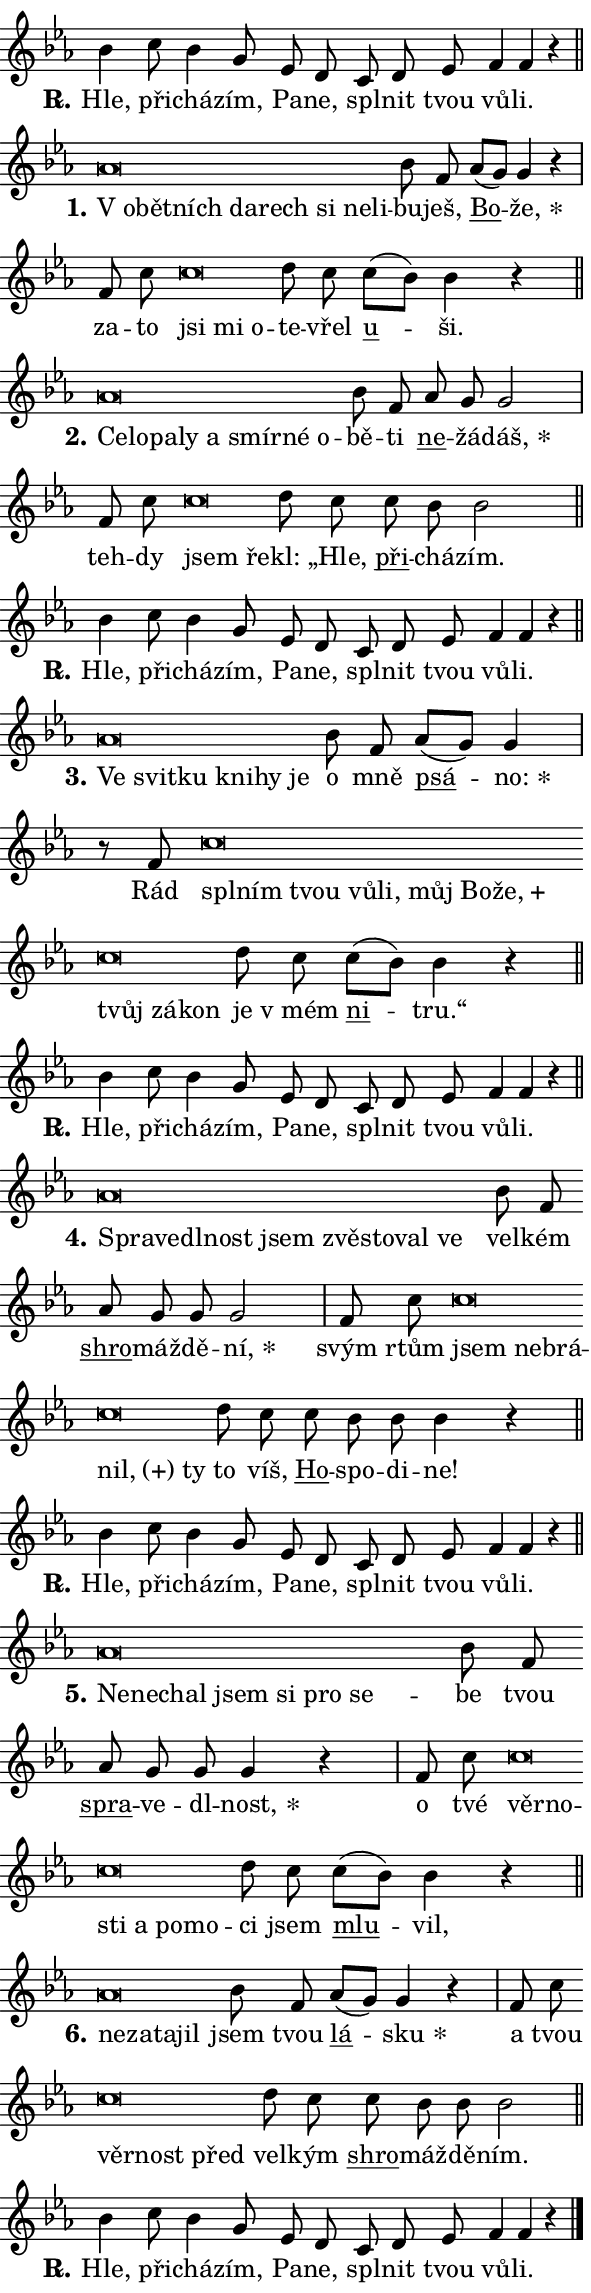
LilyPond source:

\version "2.24.0"
\header { tagline = "" }
\paper {
  indent = 0\cm
  top-margin = 0\cm
  right-margin = 0.13\cm % to fit lyric hyphens
  bottom-margin = 0\cm
  left-margin = 0\cm
  paper-width = 10\cm
  page-breaking = #ly:one-page-breaking
  system-system-spacing.basic-distance = #11
  score-system-spacing.basic-distance = #11
  ragged-last = ##f
}


%% Author: Thomas Morley
%% https://lists.gnu.org/archive/html/lilypond-user/2020-05/msg00002.html
#(define (line-position grob)
"Returns position of @var[grob} in current system:
   @code{'start}, if at first time-step
   @code{'end}, if at last time-step
   @code{'middle} otherwise
"
  (let* ((col (ly:item-get-column grob))
         (ln (ly:grob-object col 'left-neighbor))
         (rn (ly:grob-object col 'right-neighbor))
         (col-to-check-left (if (ly:grob? ln) ln col))
         (col-to-check-right (if (ly:grob? rn) rn col))
         (break-dir-left
           (and
             (ly:grob-property col-to-check-left 'non-musical #f)
             (ly:item-break-dir col-to-check-left)))
         (break-dir-right
           (and
             (ly:grob-property col-to-check-right 'non-musical #f)
             (ly:item-break-dir col-to-check-right))))
        (cond ((eqv? 1 break-dir-left) 'start)
              ((eqv? -1 break-dir-right) 'end)
              (else 'middle))))

#(define (tranparent-at-line-position vctor)
  (lambda (grob)
  "Relying on @code{line-position} select the relevant enry from @var{vctor}.
Used to determine transparency,"
    (case (line-position grob)
      ((end) (not (vector-ref vctor 0)))
      ((middle) (not (vector-ref vctor 1)))
      ((start) (not (vector-ref vctor 2))))))

noteHeadBreakVisibility =
#(define-music-function (break-visibility)(vector?)
"Makes @code{NoteHead}s transparent relying on @var{break-visibility}"
#{
  \override NoteHead.transparent =
    #(tranparent-at-line-position break-visibility)
#})

#(define delete-ledgers-for-transparent-note-heads
  (lambda (grob)
    "Reads whether a @code{NoteHead} is transparent.
If so this @code{NoteHead} is removed from @code{'note-heads} from
@var{grob}, which is supposed to be @code{LedgerLineSpanner}.
As a result ledgers are not printed for this @code{NoteHead}"
    (let* ((nhds-array (ly:grob-object grob 'note-heads))
           (nhds-list
             (if (ly:grob-array? nhds-array)
                 (ly:grob-array->list nhds-array)
                 '()))
           ;; Relies on the transparent-property being done before
           ;; Staff.LedgerLineSpanner.after-line-breaking is executed.
           ;; This is fragile ...
           (to-keep
             (remove
               (lambda (nhd)
                 (ly:grob-property nhd 'transparent #f))
               nhds-list)))
      ;; TODO find a better method to iterate over grob-arrays, similiar
      ;; to filter/remove etc for lists
      ;; For now rebuilt from scratch
      (set! (ly:grob-object grob 'note-heads)  '())
      (for-each
        (lambda (nhd)
          (ly:pointer-group-interface::add-grob grob 'note-heads nhd))
        to-keep))))

squashNotes = {
  \override NoteHead.X-extent = #'(-0.2 . 0.2)
  \override NoteHead.Y-extent = #'(-0.75 . 0)
  \override NoteHead.stencil =
    #(lambda (grob)
       (let ((pos (ly:grob-property grob 'staff-position)))
         (begin
           (if (< pos -7) (display "ERROR: Lower brevis then expected\n") (display ""))
           (if (<= pos -6) ly:text-interface::print ly:note-head::print))))
}
unSquashNotes = {
  \revert NoteHead.X-extent
  \revert NoteHead.Y-extent
  \revert NoteHead.stencil
}

hideNotes = \noteHeadBreakVisibility #begin-of-line-visible
unHideNotes = \noteHeadBreakVisibility #all-visible

% work-around for resetting accidentals
% https://lilypond.org/doc/v2.23/Documentation/notation/displaying-rhythms#unmetered-music
cadenzaMeasure = {
  \cadenzaOff
  \partial 1024 s1024
  \cadenzaOn
}

#(define-markup-command (accent layout props text) (markup?)
  "Underline accented syllable"
  (interpret-markup layout props
    #{\markup \override #'(offset . 4.3) \underline { #text }#}))

responsum = \markup \concat {
  "R" \hspace #-1.05 \path #0.1 #'((moveto 0 0.07) (lineto 0.9 0.8)) \hspace #0.05 "."
}

spaceSize = #0.6828661417322834 % exact space size for TeX Gyre Schola

\layout {
  \context {
    \Staff
    \remove "Time_signature_engraver"
    \override LedgerLineSpanner.after-line-breaking = #delete-ledgers-for-transparent-note-heads
  }
  \context {
    \Lyrics {
      \override LyricSpace.minimum-distance = \spaceSize
      \override LyricText.font-name = #"TeX Gyre Schola"
      \override LyricText.font-size = 1
      \override StanzaNumber.font-name = #"TeX Gyre Schola Bold"
      \override StanzaNumber.font-size = 1
    }
  }
  \context {
    \Score 
    \override NoteHead.text =
      #(lambda (grob) 
        (let ((pos (ly:grob-property grob 'staff-position)))
          #{\markup {
            \combine
              \halign #-0.55 \raise #(if (= pos -6) 0 0.5) \override #'(thickness . 2) \draw-line #'(3.2 . 0)
              \musicglyph "noteheads.sM1"
          }#}))
  }
}

% magnetic-lyrics.ily
%
%   written by
%     Jean Abou Samra <jean@abou-samra.fr>
%     Werner Lemberg <wl@gnu.org>
%
%   adapted by
%     Jiri Hon <jiri.hon@gmail.com>
%
% Version 2022-Apr-15

% https://www.mail-archive.com/lilypond-user@gnu.org/msg149350.html

#(define (Left_hyphen_pointer_engraver context)
   "Collect syllable-hyphen-syllable occurrences in lyrics and store
them in properties.  This engraver only looks to the left.  For
example, if the lyrics input is @code{foo -- bar}, it does the
following.

@itemize @bullet
@item
Set the @code{text} property of the @code{LyricHyphen} grob between
@q{foo} and @q{bar} to @code{foo}.

@item
Set the @code{left-hyphen} property of the @code{LyricText} grob with
text @q{foo} to the @code{LyricHyphen} grob between @q{foo} and
@q{bar}.
@end itemize

Use this auxiliary engraver in combination with the
@code{lyric-@/text::@/apply-@/magnetic-@/offset!} hook."
   (let ((hyphen #f)
         (text #f))
     (make-engraver
      (acknowledgers
       ((lyric-syllable-interface engraver grob source-engraver)
        (set! text grob)))
      (end-acknowledgers
       ((lyric-hyphen-interface engraver grob source-engraver)
        ;(when (not (grob::has-interface grob 'lyric-space-interface))
          (set! hyphen grob)));)
      ((stop-translation-timestep engraver)
       (when (and text hyphen)
         (ly:grob-set-object! text 'left-hyphen hyphen))
       (set! text #f)
       (set! hyphen #f)))))

#(define (lyric-text::apply-magnetic-offset! grob)
   "If the space between two syllables is less than the value in
property @code{LyricText@/.details@/.squash-threshold}, move the right
syllable to the left so that it gets concatenated with the left
syllable.

Use this function as a hook for
@code{LyricText@/.after-@/line-@/breaking} if the
@code{Left_@/hyphen_@/pointer_@/engraver} is active."
   (let ((hyphen (ly:grob-object grob 'left-hyphen #f)))
     (when hyphen
       (let ((left-text (ly:spanner-bound hyphen LEFT)))
         (when (grob::has-interface left-text 'lyric-syllable-interface)
           (let* ((common (ly:grob-common-refpoint grob left-text X))
                  (this-x-ext (ly:grob-extent grob common X))
                  (left-x-ext
                   (begin
                     ;; Trigger magnetism for left-text.
                     (ly:grob-property left-text 'after-line-breaking)
                     (ly:grob-extent left-text common X)))
                  ;; `delta` is the gap width between two syllables.
                  (delta (- (interval-start this-x-ext)
                            (interval-end left-x-ext)))
                  (details (ly:grob-property grob 'details))
                  (threshold (assoc-get 'squash-threshold details 0.2)))
             (when (< delta threshold)
               (let* (;; We have to manipulate the input text so that
                      ;; ligatures crossing syllable boundaries are not
                      ;; disabled.  For languages based on the Latin
                      ;; script this is essentially a beautification.
                      ;; However, for non-Western scripts it can be a
                      ;; necessity.
                      (lt (ly:grob-property left-text 'text))
                      (rt (ly:grob-property grob 'text))
                      (is-space (grob::has-interface hyphen 'lyric-space-interface))
                      (space (if is-space " " ""))
                      (extra-delta (if is-space spaceSize 0))
                      ;; Append new syllable.
                      (ltrt-space (if (and (string? lt) (string? rt))
                                (string-append lt space rt)
                                (make-concat-markup (list lt space rt))))
                      ;; Right-align `ltrt` to the right side.
                      (ltrt-space-markup (grob-interpret-markup
                               grob
                               (make-translate-markup
                                (cons (interval-length this-x-ext) 0)
                                (make-right-align-markup ltrt-space)))))
                 (begin
                   ;; Don't print `left-text`.
                   (ly:grob-set-property! left-text 'stencil #f)
                   ;; Set text and stencil (which holds all collected
                   ;; syllables so far) and shift it to the left.
                   (ly:grob-set-property! grob 'text ltrt-space)
                   (ly:grob-set-property! grob 'stencil ltrt-space-markup)
                   (ly:grob-translate-axis! grob (- (- delta extra-delta)) X))))))))))


#(define (lyric-hyphen::displace-bounds-first grob)
   ;; Make very sure this callback isn't triggered too early.
   (let ((left (ly:spanner-bound grob LEFT))
         (right (ly:spanner-bound grob RIGHT)))
     (ly:grob-property left 'after-line-breaking)
     (ly:grob-property right 'after-line-breaking)
     (ly:lyric-hyphen::print grob)))

squashThreshold = #0.4

\layout {
  \context {
    \Lyrics
    \consists #Left_hyphen_pointer_engraver
    \override LyricText.after-line-breaking =
      #lyric-text::apply-magnetic-offset!
    \override LyricHyphen.stencil = #lyric-hyphen::displace-bounds-first
    \override LyricText.details.squash-threshold = \squashThreshold
    \override LyricHyphen.minimum-distance = 0
    \override LyricHyphen.minimum-length = \squashThreshold
  }
}

squashText = \override LyricText.details.squash-threshold = 9999
unSquashText = \override LyricText.details.squash-threshold = \squashThreshold

leftText = \override LyricText.self-alignment-X = #LEFT
unLeftText = \revert LyricText.self-alignment-X

starOffset = #(lambda (grob) 
                (let ((x_offset (ly:self-alignment-interface::aligned-on-x-parent grob)))
                  (if (= x_offset 0) 0 (+ x_offset 1.2))))

star = #(define-music-function (syllable)(string?)
"Append star separator at the end of a syllable"
#{
  \once \override LyricText.X-offset = #starOffset
  \lyricmode { \markup {
    #syllable
    \override #'((font-name . "TeX Gyre Schola Bold")) \hspace #0.2 \lower #0.65 \larger "*"
  } }
#})

starAccent = #(define-music-function (syllable)(string?)
"Append star separator at the end of a syllable and make accent"
#{
  \once \override LyricText.X-offset = #starOffset
  \lyricmode { \markup {
    \accent #syllable
    \override #'((font-name . "TeX Gyre Schola Bold")) \hspace #0.2 \lower #0.65 \larger "*"
  } }
#})

breath = #(define-music-function (syllable)(string?)
"Append breathing indicator at the end of a syllable"
#{
  \lyricmode { \markup { #syllable "+" } }
#})

optionalBreath = #(define-music-function (syllable)(string?)
"Append optional breathing indicator at the end of a syllable"
#{
  \lyricmode { \markup { #syllable "(+)" } }
#})


\score {
    <<
        \new Voice = "melody" { \cadenzaOn \key es \major \relative { bes'4 c8 bes4 g8 \bar "" es d \bar "" c d es \bar "" f4 f r \cadenzaMeasure \bar "||" \break } }
        \new Lyrics \lyricsto "melody" { \lyricmode { \set stanza = \responsum
Hle, při -- chá -- zím, Pa -- ne, spl -- nit tvou vů -- li. } }
    >>
    \layout {}
}

\score {
    <<
        \new Voice = "melody" { \cadenzaOn \key es \major \relative { \squashNotes as'\breve*1/16 \hideNotes \breve*1/16 \bar "" \breve*1/16 \bar "" \breve*1/16 \bar "" \breve*1/16 \bar "" \breve*1/16 \bar "" \breve*1/16 \breve*1/16 \bar "" \unHideNotes \unSquashNotes bes8 f \bar "" as[( g)] g4 r \cadenzaMeasure \bar "|" f8 c' \bar "" \squashNotes c\breve*1/16 \hideNotes \breve*1/16 \breve*1/16 \bar "" \unHideNotes \unSquashNotes d8 c \bar "" c[( bes)] bes4 r \cadenzaMeasure \bar "||" \break } }
        \new Lyrics \lyricsto "melody" { \lyricmode { \set stanza = "1."
\leftText "V o" -- \squashText bět -- ních da -- rech si ne -- li -- \unLeftText \unSquashText bu -- ješ, \markup \accent Bo -- \star že, za -- to \leftText jsi \squashText mi o -- \unLeftText \unSquashText te -- vřel \markup \accent u -- ši. } }
    >>
    \layout {}
}

\score {
    <<
        \new Voice = "melody" { \cadenzaOn \key es \major \relative { \squashNotes as'\breve*1/16 \hideNotes \breve*1/16 \bar "" \breve*1/16 \bar "" \breve*1/16 \bar "" \breve*1/16 \bar "" \breve*1/16 \bar "" \breve*1/16 \breve*1/16 \bar "" \unHideNotes \unSquashNotes bes8 f \bar "" as g g2 \cadenzaMeasure \bar "|" f8 c' \bar "" \squashNotes c\breve*1/16 \hideNotes \breve*1/16 \bar "" \unHideNotes \unSquashNotes d8 c \bar "" c bes bes2 \cadenzaMeasure \bar "||" \break } }
        \new Lyrics \lyricsto "melody" { \lyricmode { \set stanza = "2."
\leftText Ce -- \squashText lo -- pa -- ly a smír -- né o -- \unLeftText \unSquashText bě -- ti \markup \accent ne -- žá -- \star dáš, teh -- dy \leftText jsem \squashText ře -- \unLeftText \unSquashText kl: „Hle, \markup \accent při -- chá -- zím. } }
    >>
    \layout {}
}

\score {
    <<
        \new Voice = "melody" { \cadenzaOn \key es \major \relative { bes'4 c8 bes4 g8 \bar "" es d \bar "" c d es \bar "" f4 f r \cadenzaMeasure \bar "||" \break } }
        \new Lyrics \lyricsto "melody" { \lyricmode { \set stanza = \responsum
Hle, při -- chá -- zím, Pa -- ne, spl -- nit tvou vů -- li. } }
    >>
    \layout {}
}

\score {
    <<
        \new Voice = "melody" { \cadenzaOn \key es \major \relative { \squashNotes as'\breve*1/16 \hideNotes \breve*1/16 \bar "" \breve*1/16 \bar "" \breve*1/16 \bar "" \breve*1/16 \breve*1/16 \bar "" \unHideNotes \unSquashNotes bes8 f \bar "" as[( g)] g4 \cadenzaMeasure \bar "|" r8 f8 \squashNotes c'\breve*1/16 \hideNotes \breve*1/16 \bar "" \breve*1/16 \bar "" \breve*1/16 \bar "" \breve*1/16 \bar "" \breve*1/16 \bar "" \breve*1/16 \bar "" \breve*1/16 \bar "" \breve*1/16 \bar "" \breve*1/16 \breve*1/16 \bar "" \unHideNotes \unSquashNotes d8 c \bar "" c[( bes)] bes4 r \cadenzaMeasure \bar "||" \break } }
        \new Lyrics \lyricsto "melody" { \lyricmode { \set stanza = "3."
\leftText Ve \squashText svit -- ku kni -- hy je \unLeftText \unSquashText o mně \markup \accent psá -- \star no: Rád \leftText spl -- \squashText ním tvou vů -- li, můj Bo -- \breath "že," tvůj zá -- kon \unLeftText \unSquashText je "v mém" \markup \accent ni -- tru.“ } }
    >>
    \layout {}
}

\score {
    <<
        \new Voice = "melody" { \cadenzaOn \key es \major \relative { bes'4 c8 bes4 g8 \bar "" es d \bar "" c d es \bar "" f4 f r \cadenzaMeasure \bar "||" \break } }
        \new Lyrics \lyricsto "melody" { \lyricmode { \set stanza = \responsum
Hle, při -- chá -- zím, Pa -- ne, spl -- nit tvou vů -- li. } }
    >>
    \layout {}
}

\score {
    <<
        \new Voice = "melody" { \cadenzaOn \key es \major \relative { \squashNotes as'\breve*1/16 \hideNotes \breve*1/16 \bar "" \breve*1/16 \bar "" \breve*1/16 \bar "" \breve*1/16 \bar "" \breve*1/16 \bar "" \breve*1/16 \bar "" \breve*1/16 \breve*1/16 \bar "" \unHideNotes \unSquashNotes bes8 f \bar "" as g g g2 \cadenzaMeasure \bar "|" f8 c' \bar "" \squashNotes c\breve*1/16 \hideNotes \breve*1/16 \bar "" \breve*1/16 \bar "" \breve*1/16 \breve*1/16 \bar "" \unHideNotes \unSquashNotes d8 c \bar "" c bes bes bes4 r \cadenzaMeasure \bar "||" \break } }
        \new Lyrics \lyricsto "melody" { \lyricmode { \set stanza = "4."
\leftText Spra -- \squashText ve -- dl -- nost jsem zvě -- sto -- val ve \unLeftText \unSquashText vel -- kém \markup \accent shro -- máž -- dě -- \star ní, svým rtům \leftText jsem \squashText ne -- brá -- \optionalBreath nil, ty \unLeftText \unSquashText to víš, \markup \accent Ho -- spo -- di -- ne! } }
    >>
    \layout {}
}

\score {
    <<
        \new Voice = "melody" { \cadenzaOn \key es \major \relative { bes'4 c8 bes4 g8 \bar "" es d \bar "" c d es \bar "" f4 f r \cadenzaMeasure \bar "||" \break } }
        \new Lyrics \lyricsto "melody" { \lyricmode { \set stanza = \responsum
Hle, při -- chá -- zím, Pa -- ne, spl -- nit tvou vů -- li. } }
    >>
    \layout {}
}

\score {
    <<
        \new Voice = "melody" { \cadenzaOn \key es \major \relative { \squashNotes as'\breve*1/16 \hideNotes \breve*1/16 \bar "" \breve*1/16 \bar "" \breve*1/16 \bar "" \breve*1/16 \bar "" \breve*1/16 \breve*1/16 \bar "" \unHideNotes \unSquashNotes bes8 f \bar "" as g g g4 r \cadenzaMeasure \bar "|" f8 c' \bar "" \squashNotes c\breve*1/16 \hideNotes \breve*1/16 \bar "" \breve*1/16 \bar "" \breve*1/16 \bar "" \breve*1/16 \breve*1/16 \bar "" \unHideNotes \unSquashNotes d8 c \bar "" c[( bes)] bes4 r \cadenzaMeasure \bar "||" \break } }
        \new Lyrics \lyricsto "melody" { \lyricmode { \set stanza = "5."
\leftText Ne -- \squashText ne -- chal jsem si pro se -- \unLeftText \unSquashText be tvou \markup \accent spra -- ve -- dl -- \star nost, o tvé \leftText věr -- \squashText no -- sti a po -- mo -- \unLeftText \unSquashText ci jsem \markup \accent mlu -- vil, } }
    >>
    \layout {}
}

\score {
    <<
        \new Voice = "melody" { \cadenzaOn \key es \major \relative { \squashNotes as'\breve*1/16 \hideNotes \breve*1/16 \bar "" \breve*1/16 \breve*1/16 \bar "" \unHideNotes \unSquashNotes bes8 f \bar "" as[( g)] g4 r \cadenzaMeasure \bar "|" f8 c' \bar "" \squashNotes c\breve*1/16 \hideNotes \breve*1/16 \breve*1/16 \bar "" \unHideNotes \unSquashNotes d8 c \bar "" c bes bes bes2 \cadenzaMeasure \bar "||" \break } }
        \new Lyrics \lyricsto "melody" { \lyricmode { \set stanza = "6."
\leftText ne -- \squashText za -- ta -- jil \unLeftText \unSquashText jsem tvou \markup \accent lá -- \star sku a tvou \leftText věr -- \squashText nost před \unLeftText \unSquashText vel -- kým \markup \accent shro -- máž -- dě -- ním. } }
    >>
    \layout {}
}

\score {
    <<
        \new Voice = "melody" { \cadenzaOn \key es \major \relative { bes'4 c8 bes4 g8 \bar "" es d \bar "" c d es \bar "" f4 f r \cadenzaMeasure \bar "||" \break } \bar "|." }
        \new Lyrics \lyricsto "melody" { \lyricmode { \set stanza = \responsum
Hle, při -- chá -- zím, Pa -- ne, spl -- nit tvou vů -- li. } }
    >>
    \layout {}
}
